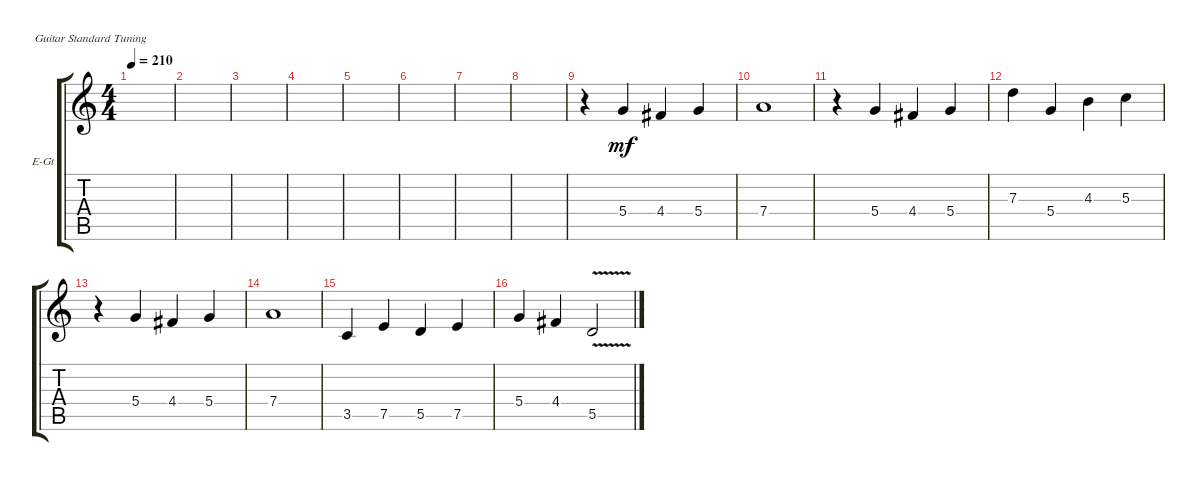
\bracketExtendMode groupsimilarinstruments
\firstSystemTrackNameOrientation horizontal
\otherSystemsTrackNameOrientation horizontal
\track ("solo" "E-Gt") {instrument distortionguitar}
\staff {score tabs}
\tuning (E4 B3 G3 D3 A2 E2)
\ts (4 4)
\tempo 210
\clef g2
\ks c
|
|
|
|
|
|
|
|
r.4 5.4.4{dy mf} 4.4.4 5.4.4 |
7.4.1 |
r.4 5.4.4 4.4.4 5.4.4 |
7.3.4 5.4.4 4.3.4 5.3.4 |
r.4 5.4.4 4.4.4 5.4.4 |
7.4.1 |
3.5.4 7.5.4 5.5.4 7.5.4 |
5.4.4 4.4.4 5.5{v}.2
